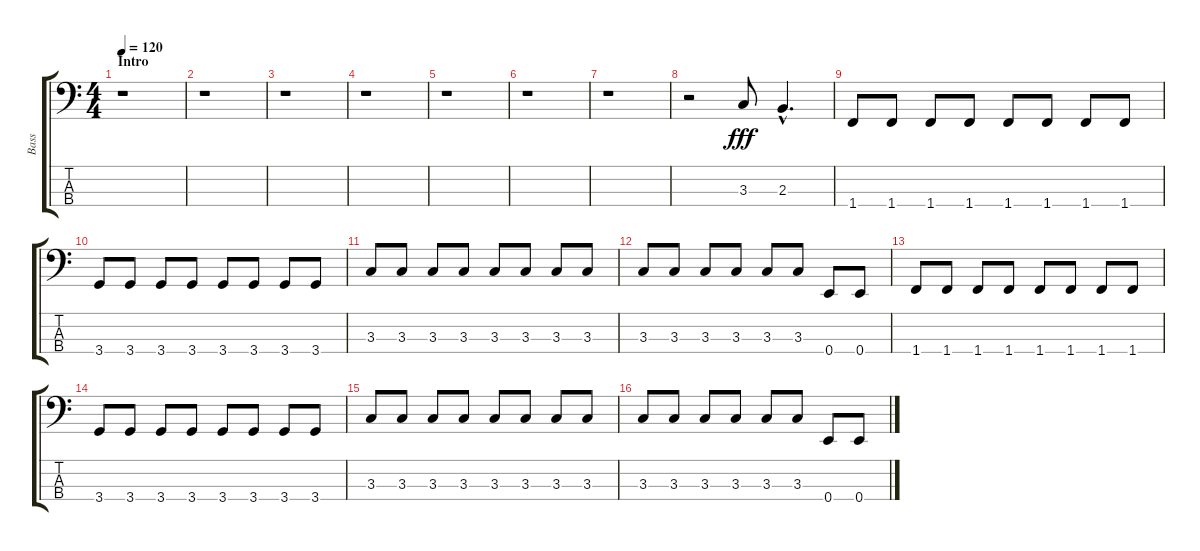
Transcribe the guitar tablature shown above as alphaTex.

\track ("Bass" "Bass") {instrument electricbassfinger}
\staff {score tabs}
\tuning (G2 D2 A1 E1) {hide}
\ts (4 4)
\section ("" "Intro")
\tempo 120
\clef f4
\ks c
r.1{dy fff instrument electricbassfinger} |
r.1 |
r.1 |
r.1 |
r.1 |
r.1 |
r.1 |
r.2 3.3.8 2.3{hac}.4{d} |
1.4.8 1.4.8 1.4.8 1.4.8 1.4.8 1.4.8 1.4.8 1.4.8 |
3.4.8 3.4.8 3.4.8 3.4.8 3.4.8 3.4.8 3.4.8 3.4.8 |
3.3.8 3.3.8 3.3.8 3.3.8 3.3.8 3.3.8 3.3.8 3.3.8 |
3.3.8 3.3.8 3.3.8 3.3.8 3.3.8 3.3.8 0.4.8 0.4.8 |
1.4.8 1.4.8 1.4.8 1.4.8 1.4.8 1.4.8 1.4.8 1.4.8 |
3.4.8 3.4.8 3.4.8 3.4.8 3.4.8 3.4.8 3.4.8 3.4.8 |
3.3.8 3.3.8 3.3.8 3.3.8 3.3.8 3.3.8 3.3.8 3.3.8 |
3.3.8 3.3.8 3.3.8 3.3.8 3.3.8 3.3.8 0.4.8 0.4.8
